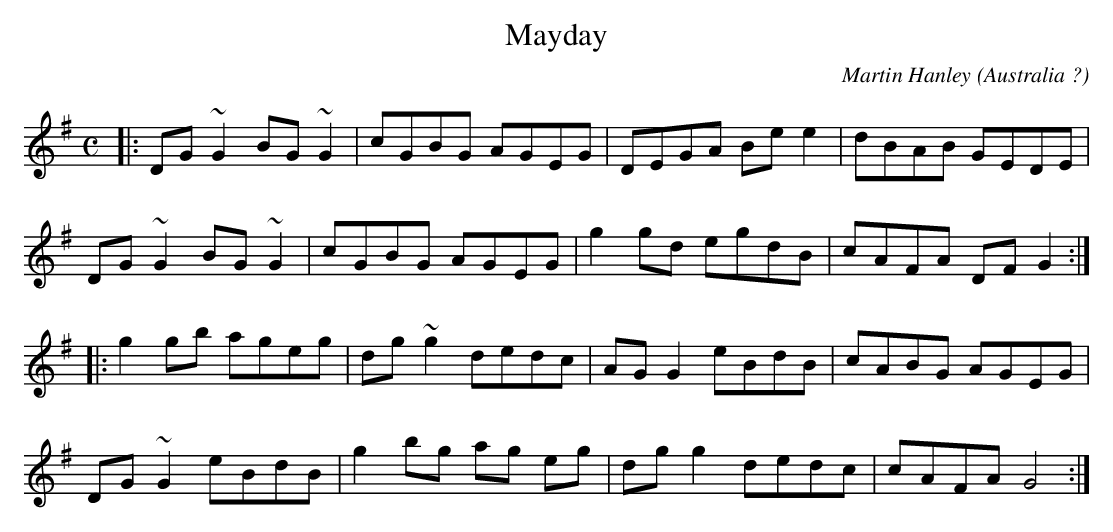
X:1
T:Mayday
M:C
L:1/8
C:Martin Hanley
O:Australia ?
K:G
|: DG ~G2 BG ~G2| cGBG AGEG| DEGA Be e2| dBAB GEDE|
DG ~G2 BG ~G2| cGBG AGEG| g2 gd egdB| cAFA DF G2:|
|: g2 gb ageg| dg ~g2 dedc| AG G2 eBdB| cABG AGEG|
DG ~G2 eBdB| g2 bg ag eg| dg g2 dedc| cAFA G4:|
